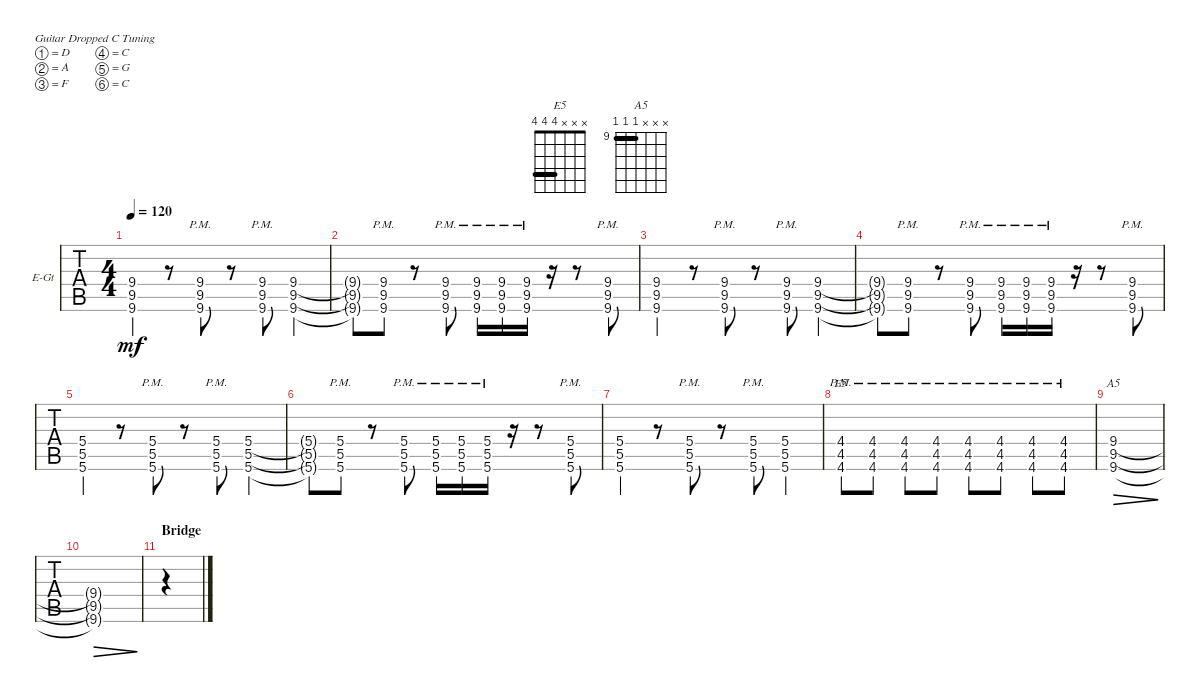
\defaultSystemsLayout 4
\bracketExtendMode groupsimilarinstruments
\firstSystemTrackNameOrientation horizontal
\otherSystemsTrackNameOrientation horizontal
\track ("Electric Guitar" "E-Gt") {solo instrument distortionguitar}
\staff {tabs}
\tuning (D4 A3 F3 C3 G2 C2)
\chord ("E5" x x x 4 4 4) {barre (4 4)}
\chord ("A5" x x x 9 9 9) {firstfret 9 barre (9 9)}
\ts (4 4)
\tempo 120
\clef g2
\scale
0.221065
\ks c
(9.6 9.5 9.4).4{dy mf} r.8 (9.4{pm} 9.5{pm} 9.6{pm}).8 r.8 (9.4{pm} 9.5{pm} 9.6{pm}).8 (9.4 9.5 9.6).4 |
\scale
0.278974 (9.4{t} 9.5{t} 9.6{t}).8 (9.4{pm} 9.5{pm} 9.6{pm}).8 r.8 (9.4{pm} 9.5{pm} 9.6{pm}).8 (9.4{pm} 9.5{pm} 9.6{pm}).16 (9.4{pm} 9.5{pm} 9.6{pm}).16 (9.4{pm} 9.5{pm} 9.6{pm}).16 r.16 r.8 (9.4{pm} 9.5{pm} 9.6{pm}).8 |
\scale
0.209581 (9.6 9.5 9.4).4 r.8 (9.4{pm} 9.5{pm} 9.6{pm}).8 r.8 (9.4{pm} 9.5{pm} 9.6{pm}).8 (9.4 9.5 9.6).4 |
\scale
0.290419 (9.4{t} 9.5{t} 9.6{t}).8 (9.4{pm} 9.5{pm} 9.6{pm}).8 r.8 (9.4{pm} 9.5{pm} 9.6{pm}).8 (9.4{pm} 9.5{pm} 9.6{pm}).16 (9.4{pm} 9.5{pm} 9.6{pm}).16 (9.4{pm} 9.5{pm} 9.6{pm}).16 r.16 r.8 (9.4{pm} 9.5{pm} 9.6{pm}).8 |
\scale
0.328014 (5.6 5.5 5.4).4 r.8 (5.4{pm} 5.5{pm} 5.6{pm}).8 r.8 (5.4{pm} 5.5{pm} 5.6{pm}).8 (5.4 5.5 5.6).4 |
\scale
0.417968 (5.4{t} 5.5{t} 5.6{t}).8 (5.4{pm} 5.5{pm} 5.6{pm}).8 r.8 (5.4{pm} 5.5{pm} 5.6{pm}).8 (5.4{pm} 5.5{pm} 5.6{pm}).16 (5.4{pm} 5.5{pm} 5.6{pm}).16 (5.4{pm} 5.5{pm} 5.6{pm}).16 r.16 r.8 (5.4{pm} 5.5{pm} 5.6{pm}).8 |
\scale
0.315151 (5.6 5.5 5.4).4 r.8 (5.4{pm} 5.5{pm} 5.6{pm}).8 r.8 (5.4{pm} 5.5{pm} 5.6{pm}).8 (5.4 5.5 5.6).4 |
\scale
0.274388 (4.6{pm} 4.5{pm} 4.4{pm}).8{ch "E5"} (4.6{pm} 4.5{pm} 4.4{pm}).8 (4.6{pm} 4.5{pm} 4.4{pm}).8 (4.6{pm} 4.5{pm} 4.4{pm}).8 (4.6{pm} 4.5{pm} 4.4{pm}).8 (4.6{pm} 4.5{pm} 4.4{pm}).8 (4.6{pm} 4.5{pm} 4.4{pm}).8 (4.6{pm} 4.5{pm} 4.4{pm}).8 |
\scale
0.0967837 (9.4 9.5 9.6).1{ch "A5" dec} |
\scale
0.0700813 (9.4{t} 9.5{t} 9.6{t}).1{dec} |
\section ("" "Bridge")
\scale
0.25 |
\scale
0.25 |
\scale
0.25 |
\scale
0.25 |
\scale
0.25 |
\scale
0.25
